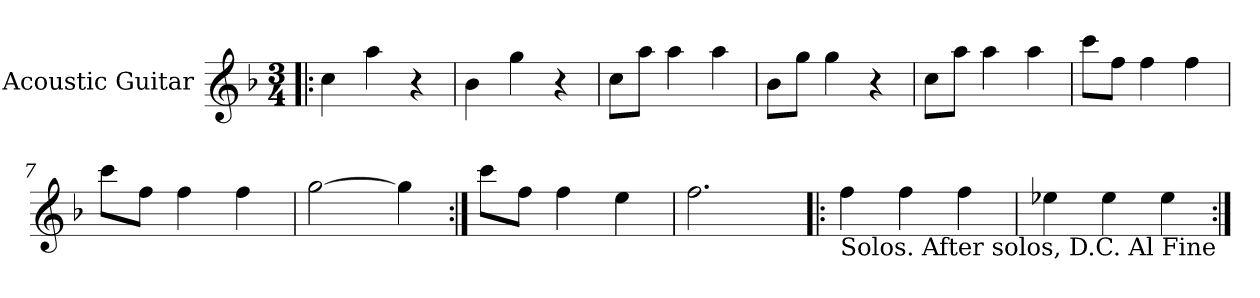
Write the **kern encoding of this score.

**kern
*part1
*staff1
*I"Acoustic Guitar
*I'Ac Gtr
*k[b-]
*F:
*M3/4
=1!|:
4cc\
4aa\
4r
=2
4b-\
4gg\
4r
=3
8cc\L
8aa\J
4aa\
4aa\
=4
8b-\L
8gg\J
4gg\
4r
!!LO:LB:g=z
=5
8cc\L
8aa\J
4aa\
4aa\
=6
8ccc\L
8ff\J
4ff\
4ff\
=7
8ccc\L
8ff\J
4ff\
4ff\
=8
[2gg\
4gg\]
!!LO:LB:g=z
=9:|!
8ccc\L
8ff\J
4ff\
4ee\
=10
2.ff\
=11!|:
!LO:TX:b:t=Solos. After solos, D.C. Al Fine
4ff
4ff
4ff
=12
4ee-X
4ee-
4ee-
=:|!
*-
